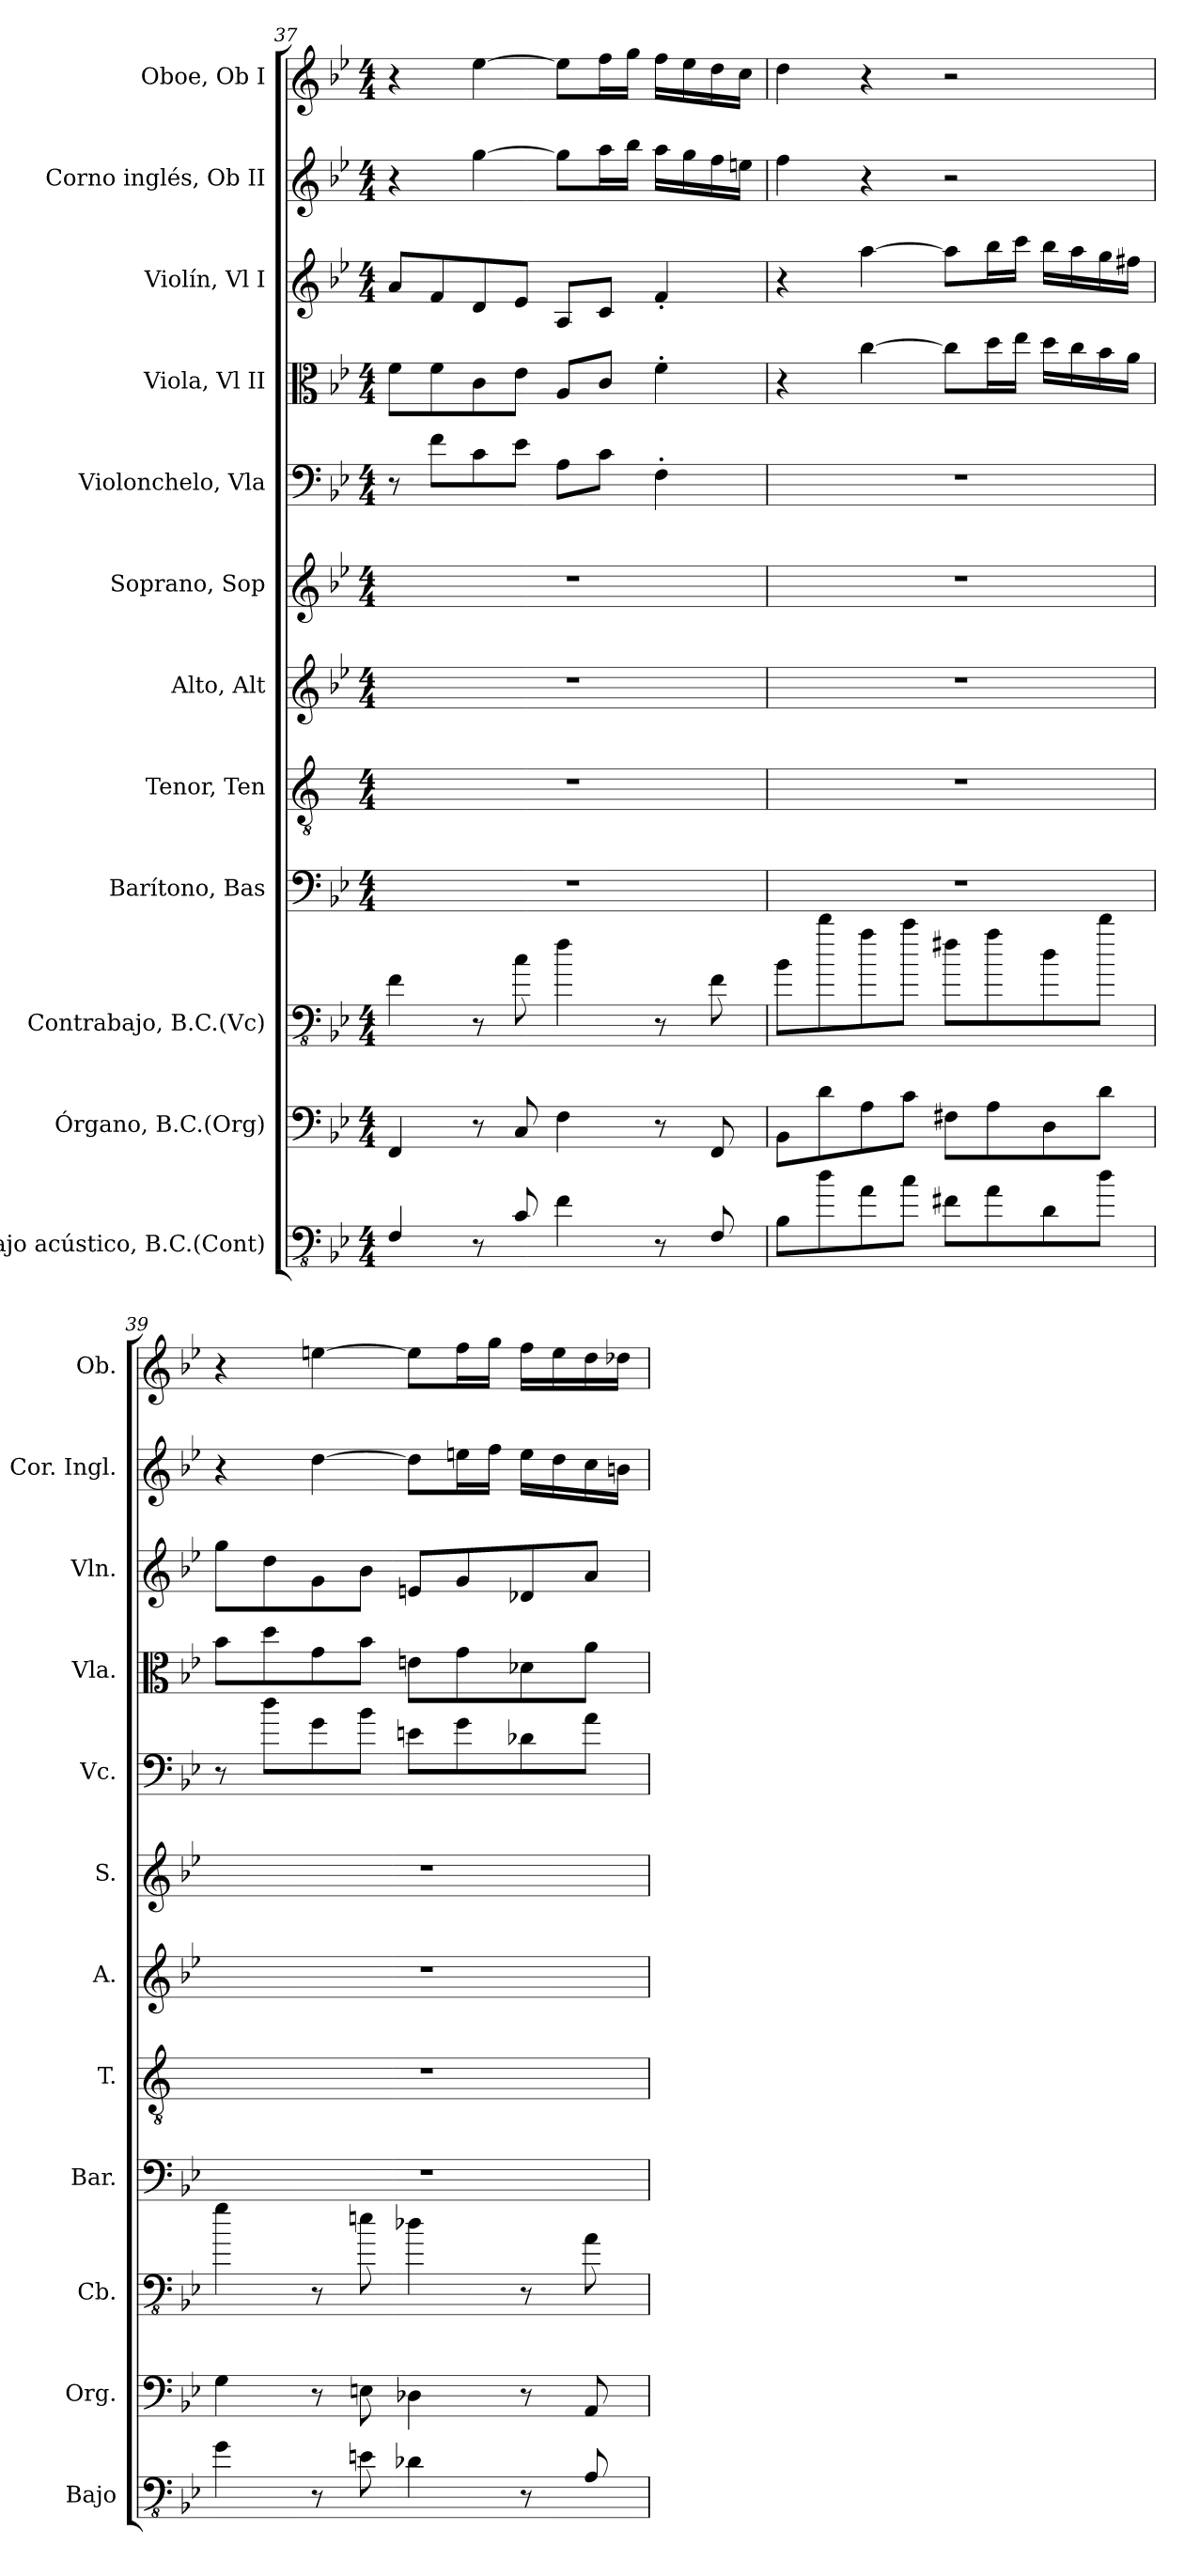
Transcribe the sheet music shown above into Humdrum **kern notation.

**kern	**kern	**kern	**kern	**kern	**kern	**kern	**kern	**kern	**kern	**kern	**kern
*part12	*part11	*part10	*part9	*part8	*part7	*part6	*part5	*part4	*part3	*part2	*part1
*staff12	*staff11	*staff10	*staff9	*staff8	*staff7	*staff6	*staff5	*staff4	*staff3	*staff2	*staff1
*I"Bajo acústico, B.C.(Cont)	*I"Órgano, B.C.(Org)	*I"Contrabajo, B.C.(Vc)	*I"Barítono, Bas	*I"Tenor, Ten	*I"Alto, Alt	*I"Soprano, Sop	*I"Violonchelo, Vla	*I"Viola, Vl II	*I"Violín, Vl I	*I"Corno inglés, Ob II	*I"Oboe, Ob I
*I'Bajo	*I'Org.	*I'Cb.	*I'Bar.	*I'T.	*I'A.	*I'S.	*I'Vc.	*I'Vla.	*I'Vln.	*I'Cor. Ingl.	*I'Ob.
!!LO:PB:g=z
*clefFv4	*clefF4	*clefFv4	*clefF4	*clefGv2	*clefG2	*clefG2	*clefF4	*clefC3	*clefG2	*clefG2	*clefG2
*ITrd7c12	*	*ITrd7c12	*	*ITrd1c2	*	*	*	*	*	*ITrd4c7	*
*k[b-e-]	*k[b-e-]	*k[b-e-]	*k[b-e-]	*k[b-e-]	*k[b-e-]	*k[b-e-]	*k[b-e-]	*k[b-e-]	*k[b-e-]	*k[b-e-a-]	*k[b-e-]
*M4/4	*M4/4	*M4/4	*M4/4	*M4/4	*M4/4	*M4/4	*M4/4	*M4/4	*M4/4	*M4/4	*M4/4
=37	=37	=37	=37	=37	=37	=37	=37	=37	=37	=37	=37
4FFF/	4FF/	4FF\	1r	1r	1r	1r	8r	8f\L	8a/L	4r	4r
.	.	.	.	.	.	.	8f\L	8f\	8f/	.	.
8r	8r	8r	.	.	.	.	8c\	8c\	8d/	[4cc\	[4ee-\
8CC/	8C/	8C\	.	.	.	.	8e-\J	8e-\J	8e-/J	.	.
4FF\	4F\	4F\	.	.	.	.	8A\L	8A/L	8A/L	8cc\L]	8ee-\L]
.	.	.	.	.	.	.	8c\J	8c/J	8c/J	16dd\L	16ff\L
.	.	.	.	.	.	.	.	.	.	16ee-\JJ	16gg\JJ
8r	8r	8r	.	.	.	.	4F'\	4f'\	4f'/	16dd\LL	16ff\LL
.	.	.	.	.	.	.	.	.	.	16cc\	16ee-\
8FFF/	8FF/	8FF\	.	.	.	.	.	.	.	16b-\	16dd\
.	.	.	.	.	.	.	.	.	.	16an\JJ	16cc\JJ
=38	=38	=38	=38	=38	=38	=38	=38	=38	=38	=38	=38
8BBB-\L	8BB-\L	8BB-\L	1r	1r	1r	1r	1r	4r	4r	4b-\	4dd\
8D\	8d\	8d\	.	.	.	.	.	.	.	.	.
8AA\	8A\	8A\	.	.	.	.	.	[4cc\	[4aa\	4r	4r
8C\J	8c\J	8c\J	.	.	.	.	.	.	.	.	.
8FF#X\L	8F#X\L	8F#X\L	.	.	.	.	.	8cc\L]	8aa\L]	2r	2r
8AA\	8A\	8A\	.	.	.	.	.	16dd\L	16bb-\L	.	.
.	.	.	.	.	.	.	.	16ee-\JJ	16ccc\JJ	.	.
8DD\	8D\	8D\	.	.	.	.	.	16dd\LL	16bb-\LL	.	.
.	.	.	.	.	.	.	.	16cc\	16aa\	.	.
8D\J	8d\J	8d\J	.	.	.	.	.	16b-\	16gg\	.	.
.	.	.	.	.	.	.	.	16a\JJ	16ff#X\JJ	.	.
!!LO:PB:g=z
=39	=39	=39	=39	=39	=39	=39	=39	=39	=39	=39	=39
4GG\	4G\	4G\	1r	1r	1r	1r	8r	8b-\L	8gg\L	4r	4r
.	.	.	.	.	.	.	8dd\L	8dd\	8dd\	.	.
8r	8r	8r	.	.	.	.	8g\	8g\	8g\	[4g\	[4een\
8EEn\	8En\	8En\	.	.	.	.	8b-\J	8b-\J	8b-\J	.	.
4DD-X\	4D-X\	4D-X\	.	.	.	.	8en\L	8en\L	8en/L	8g\L]	8ee\L]
.	.	.	.	.	.	.	8g\	8g\	8g/	16an\L	16ff\L
.	.	.	.	.	.	.	.	.	.	16b-\JJ	16gg\JJ
8r	8r	8r	.	.	.	.	8d-X\	8d-X\	8d-X/	16a\LL	16ff\LL
.	.	.	.	.	.	.	.	.	.	16g\	16ee\
8AAA/	8AA/	8AA\	.	.	.	.	8a\J	8a\J	8a/J	16f\	16dd\
.	.	.	.	.	.	.	.	.	.	16en\JJ	16dd-X\JJ
=	=	=	=	=	=	=	=	=	=	=	=
*-	*-	*-	*-	*-	*-	*-	*-	*-	*-	*-	*-
